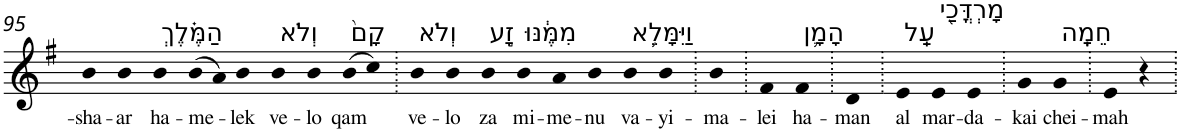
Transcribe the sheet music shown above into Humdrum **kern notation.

**kern	**text
*part1	*part1
*staff1	*staff1
*I"Piano	*
*I'Pno	*
!!LO:PB:g=z
*clefG2	*
*k[f#]	*
*G:	*
=95	=95
!	!LO:LY:b
4b	-sha-
!	!LO:LY:b
4b	-ar
!LO:TX:a:t=הַמֶּ֗לֶךְ	!
!	!LO:LY:b
4b	ha-
!	!LO:LY:b
(>8b	-me-
8a)	.
!	!LO:LY:b
4b	-lek
!LO:TX:a:t=וְלֹא	!
!	!LO:LY:b
4b	ve-
!	!LO:LY:b
4b	-lo
!LO:TX:a:t=קָם֙	!
!	!LO:LY:b
(>8b	qam
8cc)	.
=96.	=96.
!LO:TX:a:t=וְלֹא	!
!	!LO:LY:b
4b	ve-
!	!LO:LY:b
4b	-lo
!LO:TX:a:t=זָ֣ע	!
!	!LO:LY:b
4b	za
!LO:TX:a:t=מִמֶּ֔נּוּ	!
!	!LO:LY:b
4b	mi-
!	!LO:LY:b
4a	-me-
!	!LO:LY:b
4b	-nu
!LO:TX:a:t=וַיִּמָּלֵ֥א	!
!	!LO:LY:b
4b	va-
!	!LO:LY:b
4b	-yi-
=97.	=97.
!	!LO:LY:b
4b	-ma-
=98.	=98.
!	!LO:LY:b
4f#	-lei
!LO:TX:a:t=הָמָ֛ן	!
!	!LO:LY:b
4f#	ha-
=99.	=99.
!	!LO:LY:b
4d	-man
=100.	=100.
!LO:TX:a:t=עַֽל	!
!	!LO:LY:b
4e	al
!LO:TX:a:t=מָרְדֳּכַ֖י	!
!	!LO:LY:b
4e	mar-
!	!LO:LY:b
4e	-da-
=101.	=101.
!	!LO:LY:b
4g	-kai
!LO:TX:a:t=חֵמָֽה	!
!	!LO:LY:b
4g	chei-
=102.	=102.
!	!LO:LY:b
4e	-mah
4r	.
=.	=.
*-	*-
